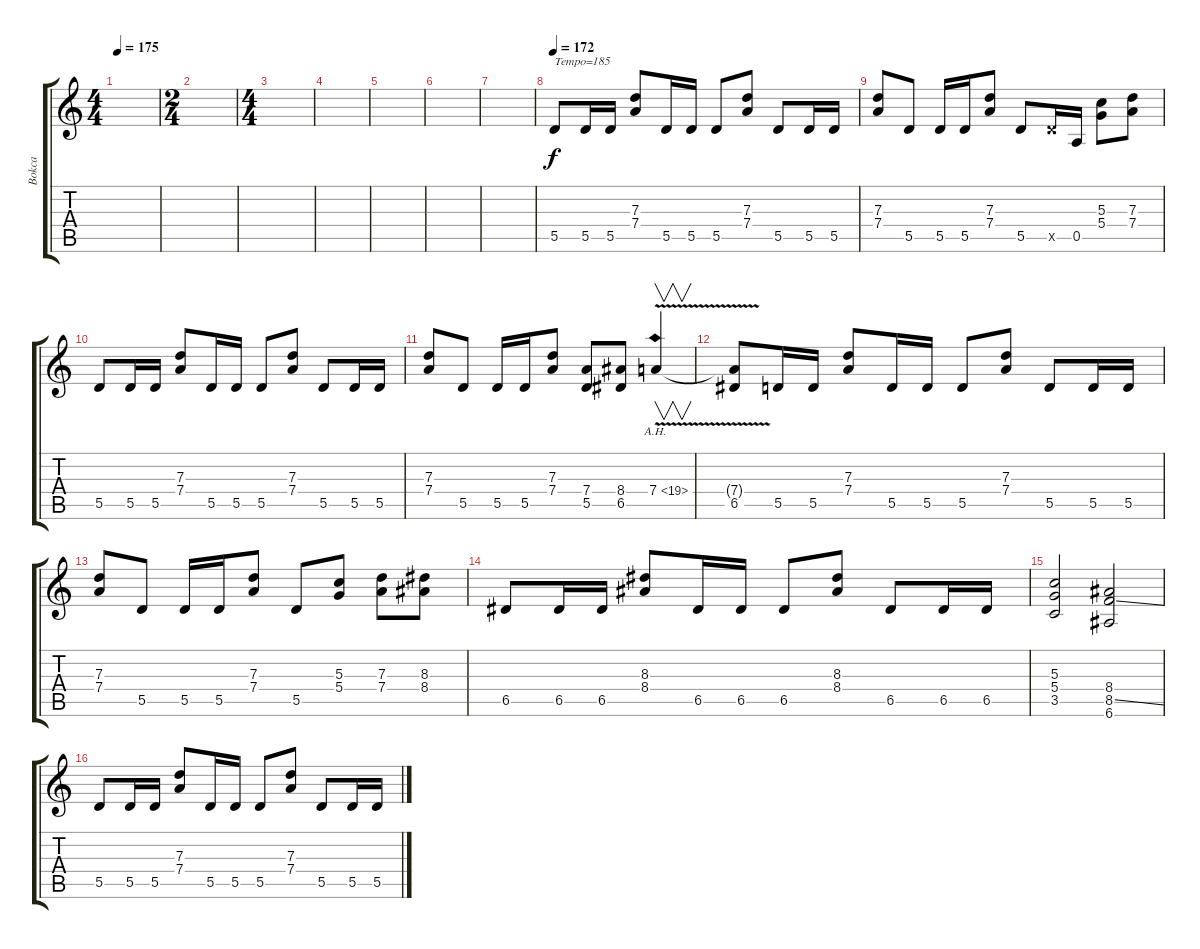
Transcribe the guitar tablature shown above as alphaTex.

\track ("Bokca" "Bokca") {instrument distortionguitar}
\staff {score tabs}
\tuning (E4 B3 G3 D3 A2 E2) {hide}
\ts (4 4)
\tempo 175
\tempo 120
\tempo 175
\clef g2
\ks c
|
\ts (2 4)
|
\ts (4 4)
|
|
|
|
|
\tempo 172
5.5.8{txt "Tempo=185"} 5.5.16 5.5.16 (7.3 7.4).8 5.5.16 5.5.16 5.5.8 (7.3 7.4).8 5.5.8 5.5.16 5.5.16 |
(7.3 7.4).8 5.5.8 5.5.16 5.5.16 (7.3 7.4).8 5.5.8 5.5{x}.16 0.5.16 (5.3 5.4).8 (7.3 7.4).8 |
5.5.8 5.5.16 5.5.16 (7.3 7.4).8 5.5.16 5.5.16 5.5.8 (7.3 7.4).8 5.5.8 5.5.16 5.5.16 |
(7.3 7.4).8 5.5.8 5.5.16 5.5.16 (7.3 7.4).8 (7.4 5.5).8 (8.4 6.5).8 7.4{ah 12 v}.4{v} |
(7.4{t} 6.5).8 5.5.16 5.5.16 (7.3 7.4).8 5.5.16 5.5.16 5.5.8 (7.3 7.4).8 5.5.8 5.5.16 5.5.16 |
(7.3 7.4).8 5.5.8 5.5.16 5.5.16 (7.3 7.4).8 5.5.8 (5.3 5.4).8 (7.3 7.4).8 (8.3 8.4).8 |
6.5.8 6.5.16 6.5.16 (8.3 8.4).8 6.5.16 6.5.16 6.5.8 (8.3 8.4).8 6.5.8 6.5.16 6.5.16 |
(5.3 5.4 3.5).2 (8.4 8.5{ss} 6.6).2 |
5.5.8 5.5.16 5.5.16 (7.3 7.4).8 5.5.16 5.5.16 5.5.8 (7.3 7.4).8 5.5.8 5.5.16 5.5.16
